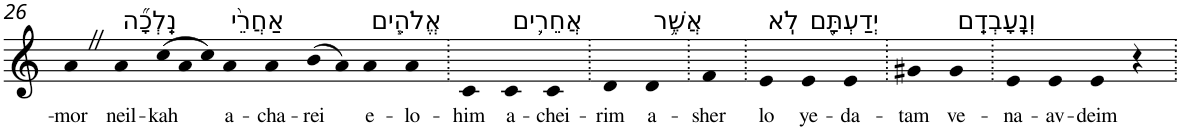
**kern	**text
*part1	*part1
*staff1	*staff1
*I"Piano	*
*I'Pno	*
!!LO:PB:g=z
*clefG2	*
*k[]	*
=26	=26
!	!LO:LY:b
4aZ	-mor
!LO:TX:a:t=נֵֽלְכָ֞ה	!
!	!LO:LY:b
4a	neil-
!	!LO:LY:b
(12cc	-kah
12a	.
12cc)	.
!LO:TX:a:t=אַחֲרֵ֨י	!
!	!LO:LY:b
4a	a-
!	!LO:LY:b
4a	-cha-
!	!LO:LY:b
(8b	-rei
8a)	.
!LO:TX:a:t=אֱלֹהִ֧ים	!
!	!LO:LY:b
4a	e-
!	!LO:LY:b
4a	-lo-
=27.	=27.
!	!LO:LY:b
4c	-him
!LO:TX:a:t=אֲחֵרִ֛ים	!
!	!LO:LY:b
4c	a-
!	!LO:LY:b
4c	-chei-
=28.	=28.
!	!LO:LY:b
4d	-rim
!LO:TX:a:t=אֲשֶׁ֥ר	!
!	!LO:LY:b
4d	a-
=29.	=29.
!	!LO:LY:b
4f	-sher
=30.	=30.
!LO:TX:a:t=לֹֽא	!
!	!LO:LY:b
4e	lo
!LO:TX:a:t=יְדַעְתָּ֖ם	!
!	!LO:LY:b
4e	ye-
!	!LO:LY:b
4e	-da-
=31.	=31.
!	!LO:LY:b
4g#X	-tam
!LO:TX:a:t=וְנָֽעָבְדֵֽם	!
!	!LO:LY:b
4g#	ve-
=32.	=32.
!	!LO:LY:b
4e	-na-
!	!LO:LY:b
4e	-av-
!	!LO:LY:b
4e	-deim
4r	.
=.	=.
*-	*-
